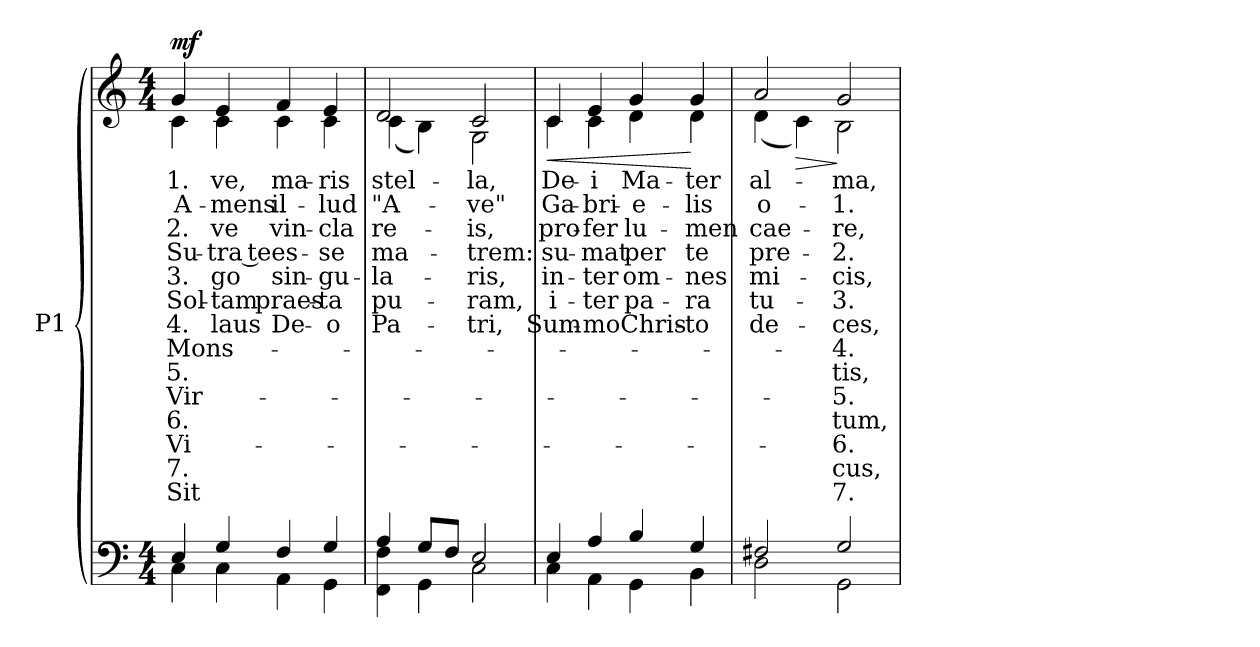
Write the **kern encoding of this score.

**kern	**kern	**text	**text	**text	**text	**text	**text	**text	**text	**text	**text	**text	**text	**text	**text	**dynam
*part1	*part1	*part1	*part1	*part1	*part1	*part1	*part1	*part1	*part1	*part1	*part1	*part1	*part1	*part1	*part1	*part1
*staff2	*staff1	*staff1	*staff1	*staff1	*staff1	*staff1	*staff1	*staff1	*staff1	*staff1	*staff1	*staff1	*staff1	*staff1	*staff1	*staff1/2
*I"P1	*	*	*	*	*	*	*	*	*	*	*	*	*	*	*	*
!!LO:PB:g=z
*clefF4	*clefG2	*	*	*	*	*	*	*	*	*	*	*	*	*	*	*
*k[]	*k[]	*	*	*	*	*	*	*	*	*	*	*	*	*	*	*
*C:	*C:	*	*	*	*	*	*	*	*	*	*	*	*	*	*	*
*M4/4	*M4/4	*	*	*	*	*	*	*	*	*	*	*	*	*	*	*
*MM100	*MM100	*	*	*	*	*	*	*	*	*	*	*	*	*	*	*
=1	=1	=1	=1	=1	=1	=1	=1	=1	=1	=1	=1	=1	=1	=1	=1	=1
*^	*	*	*	*	*	*	*	*	*	*	*	*	*	*	*	*
!	!	!LO:TX:a:B:t=Moderato	!	!	!	!	!	!	!	!	!	!	!	!	!	!	!
!	!	!	!LO:LY:b:color=#000000	!LO:LY:b:color=#000000	!LO:LY:b:color=#000000	!LO:LY:b:color=#000000	!LO:LY:b:color=#000000	!LO:LY:b:color=#000000	!LO:LY:b:color=#000000	!LO:LY:b:color=#000000	!LO:LY:b:color=#000000	!LO:LY:b:color=#000000	!LO:LY:b:color=#000000	!LO:LY:b:color=#000000	!LO:LY:b:color=#000000	!LO:LY:b:color=#000000	!
*	*	*^	*	*	*	*	*	*	*	*	*	*	*	*	*	*	*
4Ei/	4Ci\	4gi/	4ci\	1.	A-	2.	Su-	3.	Sol-	4.	Mons-	5.	Vir-	6.	Vi-	7.	Sit	mf
!	!	!	!	!LO:LY:b:color=#000000	!LO:LY:b:color=#000000	!LO:LY:b:color=#000000	!LO:LY:b:color=#000000	!LO:LY:b:color=#000000	!LO:LY:b:color=#000000	!LO:LY:b:color=#000000	!	!	!	!	!	!	!	!
4Gi/	4Ci\	4ei/	4ci\	-ve,	-mens	-ve	-tra te	-go	-tam	laus	.	.	.	.	.	.	.	.
!	!	!	!	!LO:LY:b:color=#000000	!LO:LY:b:color=#000000	!LO:LY:b:color=#000000	!LO:LY:b:color=#000000	!LO:LY:b:color=#000000	!LO:LY:b:color=#000000	!LO:LY:b:color=#000000	!	!	!	!	!	!	!	!
4Fi/	4AAi\	4fi/	4ci\	ma-	il-	vin-	es-	sin-	praes-	-De-	.	.	.	.	.	.	.	.
!	!	!	!	!LO:LY:b:color=#000000	!LO:LY:b:color=#000000	!LO:LY:b:color=#000000	!LO:LY:b:color=#000000	!LO:LY:b:color=#000000	!LO:LY:b:color=#000000	!LO:LY:b:color=#000000	!	!	!	!	!	!	!	!
4Gi/	4GGi\	4ei/	4ci\	-ris	-lud	-cla	-se	-gu-	ta	-o	.	.	.	.	.	.	.	.
=2	=2	=2	=2	=2	=2	=2	=2	=2	=2	=2	=2	=2	=2	=2	=2	=2	=2	=2
!	!	!	!	!LO:LY:b:color=#000000	!LO:LY:b:color=#000000	!LO:LY:b:color=#000000	!LO:LY:b:color=#000000	!LO:LY:b:color=#000000	!LO:LY:b:color=#000000	!LO:LY:b:color=#000000	!	!	!	!	!	!	!	!
4Ai/	4FFi\ 4Fi	2di/	(4ci\	stel-	"A-	re-	ma-	-la-	-pu-	Pa-	.	.	.	.	.	.	.	.
8Gi/L	4GGi\	.	4Bi\)	.	.	.	.	.	.	.	.	.	.	.	.	.	.	.
8Fi/J	.	.	.	.	.	.	.	.	.	.	.	.	.	.	.	.	.	.
!	!	!	!	!LO:LY:b:color=#000000	!LO:LY:b:color=#000000	!LO:LY:b:color=#000000	!LO:LY:b:color=#000000	!LO:LY:b:color=#000000	!LO:LY:b:color=#000000	!LO:LY:b:color=#000000	!	!	!	!	!	!	!	!
2Ei/	2Ci\	2ci/	2Gi\	-la,	-ve"	-is,	-trem:	-ris,	-ram,	tri,	.	.	.	.	.	.	.	.
=3	=3	=3	=3	=3	=3	=3	=3	=3	=3	=3	=3	=3	=3	=3	=3	=3	=3	=3
!	!	!	!	!LO:LY:b:color=#000000	!LO:LY:b:color=#000000	!LO:LY:b:color=#000000	!LO:LY:b:color=#000000	!LO:LY:b:color=#000000	!LO:LY:b:color=#000000	!LO:LY:b:color=#000000	!	!	!	!	!	!	!	!LO:HP:b
4Ei/	4Ci\	4ci/	4ci\	De-	Ga-	pro-	su-	in-	-i-	Sum-	.	.	.	.	.	.	.	<
!	!	!	!	!LO:LY:b:color=#000000	!LO:LY:b:color=#000000	!LO:LY:b:color=#000000	!LO:LY:b:color=#000000	!LO:LY:b:color=#000000	!LO:LY:b:color=#000000	!LO:LY:b:color=#000000	!	!	!	!	!	!	!	!
4Ai/	4AAi\	4ei/	4ci\	-i	-bri-	-fer	-mat	-ter	-ter	mo	.	.	.	.	.	.	.	.
!	!	!	!	!LO:LY:b:color=#000000	!LO:LY:b:color=#000000	!LO:LY:b:color=#000000	!LO:LY:b:color=#000000	!LO:LY:b:color=#000000	!LO:LY:b:color=#000000	!LO:LY:b:color=#000000	!	!	!	!	!	!	!	!
4Bi/	4GGi\	4gi/	4di\	Ma-	-e-	lu-	per	om-	pa-	-Chris-	.	.	.	.	.	.	.	.
!	!	!	!	!LO:LY:b:color=#000000	!LO:LY:b:color=#000000	!LO:LY:b:color=#000000	!LO:LY:b:color=#000000	!LO:LY:b:color=#000000	!LO:LY:b:color=#000000	!LO:LY:b:color=#000000	!	!	!	!	!	!	!	!
4Gi/	4BBi\	4gi/	4di\	-ter	-lis	-men	te	-nes	-ra	to	.	.	.	.	.	.	.	[
=4	=4	=4	=4	=4	=4	=4	=4	=4	=4	=4	=4	=4	=4	=4	=4	=4	=4	=4
!	!	!	!	!LO:LY:b:color=#000000	!LO:LY:b:color=#000000	!LO:LY:b:color=#000000	!LO:LY:b:color=#000000	!LO:LY:b:color=#000000	!LO:LY:b:color=#000000	!LO:LY:b:color=#000000	!	!	!	!	!	!	!	!
2F#Xi/	2Di\	2ai/	(4di\	al-	o-	cae-	pre-	mi-	tu-	-de-	.	.	.	.	.	.	.	.
!	!	!	!	!	!	!	!	!	!	!	!	!	!	!	!	!	!	!LO:HP:b
.	.	.	4ci\)	.	.	.	.	.	.	.	.	.	.	.	.	.	.	>
!	!	!	!	!LO:LY:b:color=#000000	!LO:LY:b:color=#000000	!LO:LY:b:color=#000000	!LO:LY:b:color=#000000	!LO:LY:b:color=#000000	!LO:LY:b:color=#000000	!LO:LY:b:color=#000000	!LO:LY:b:color=#000000	!LO:LY:b:color=#000000	!LO:LY:b:color=#000000	!LO:LY:b:color=#000000	!LO:LY:b:color=#000000	!LO:LY:b:color=#000000	!LO:LY:b:color=#000000	!
2Gi/	2GGi\	2gi/	2Bi\	-ma,	1.	-re,	2.	-cis,	3.	-ces,	4.	-tis,	5.	tum,	6.	-cus,	7.	]
*v	*v	*	*	*	*	*	*	*	*	*	*	*	*	*	*	*	*	*
*	*v	*v	*	*	*	*	*	*	*	*	*	*	*	*	*	*	*
=	=	=	=	=	=	=	=	=	=	=	=	=	=	=	=	=
*-	*-	*-	*-	*-	*-	*-	*-	*-	*-	*-	*-	*-	*-	*-	*-	*-
